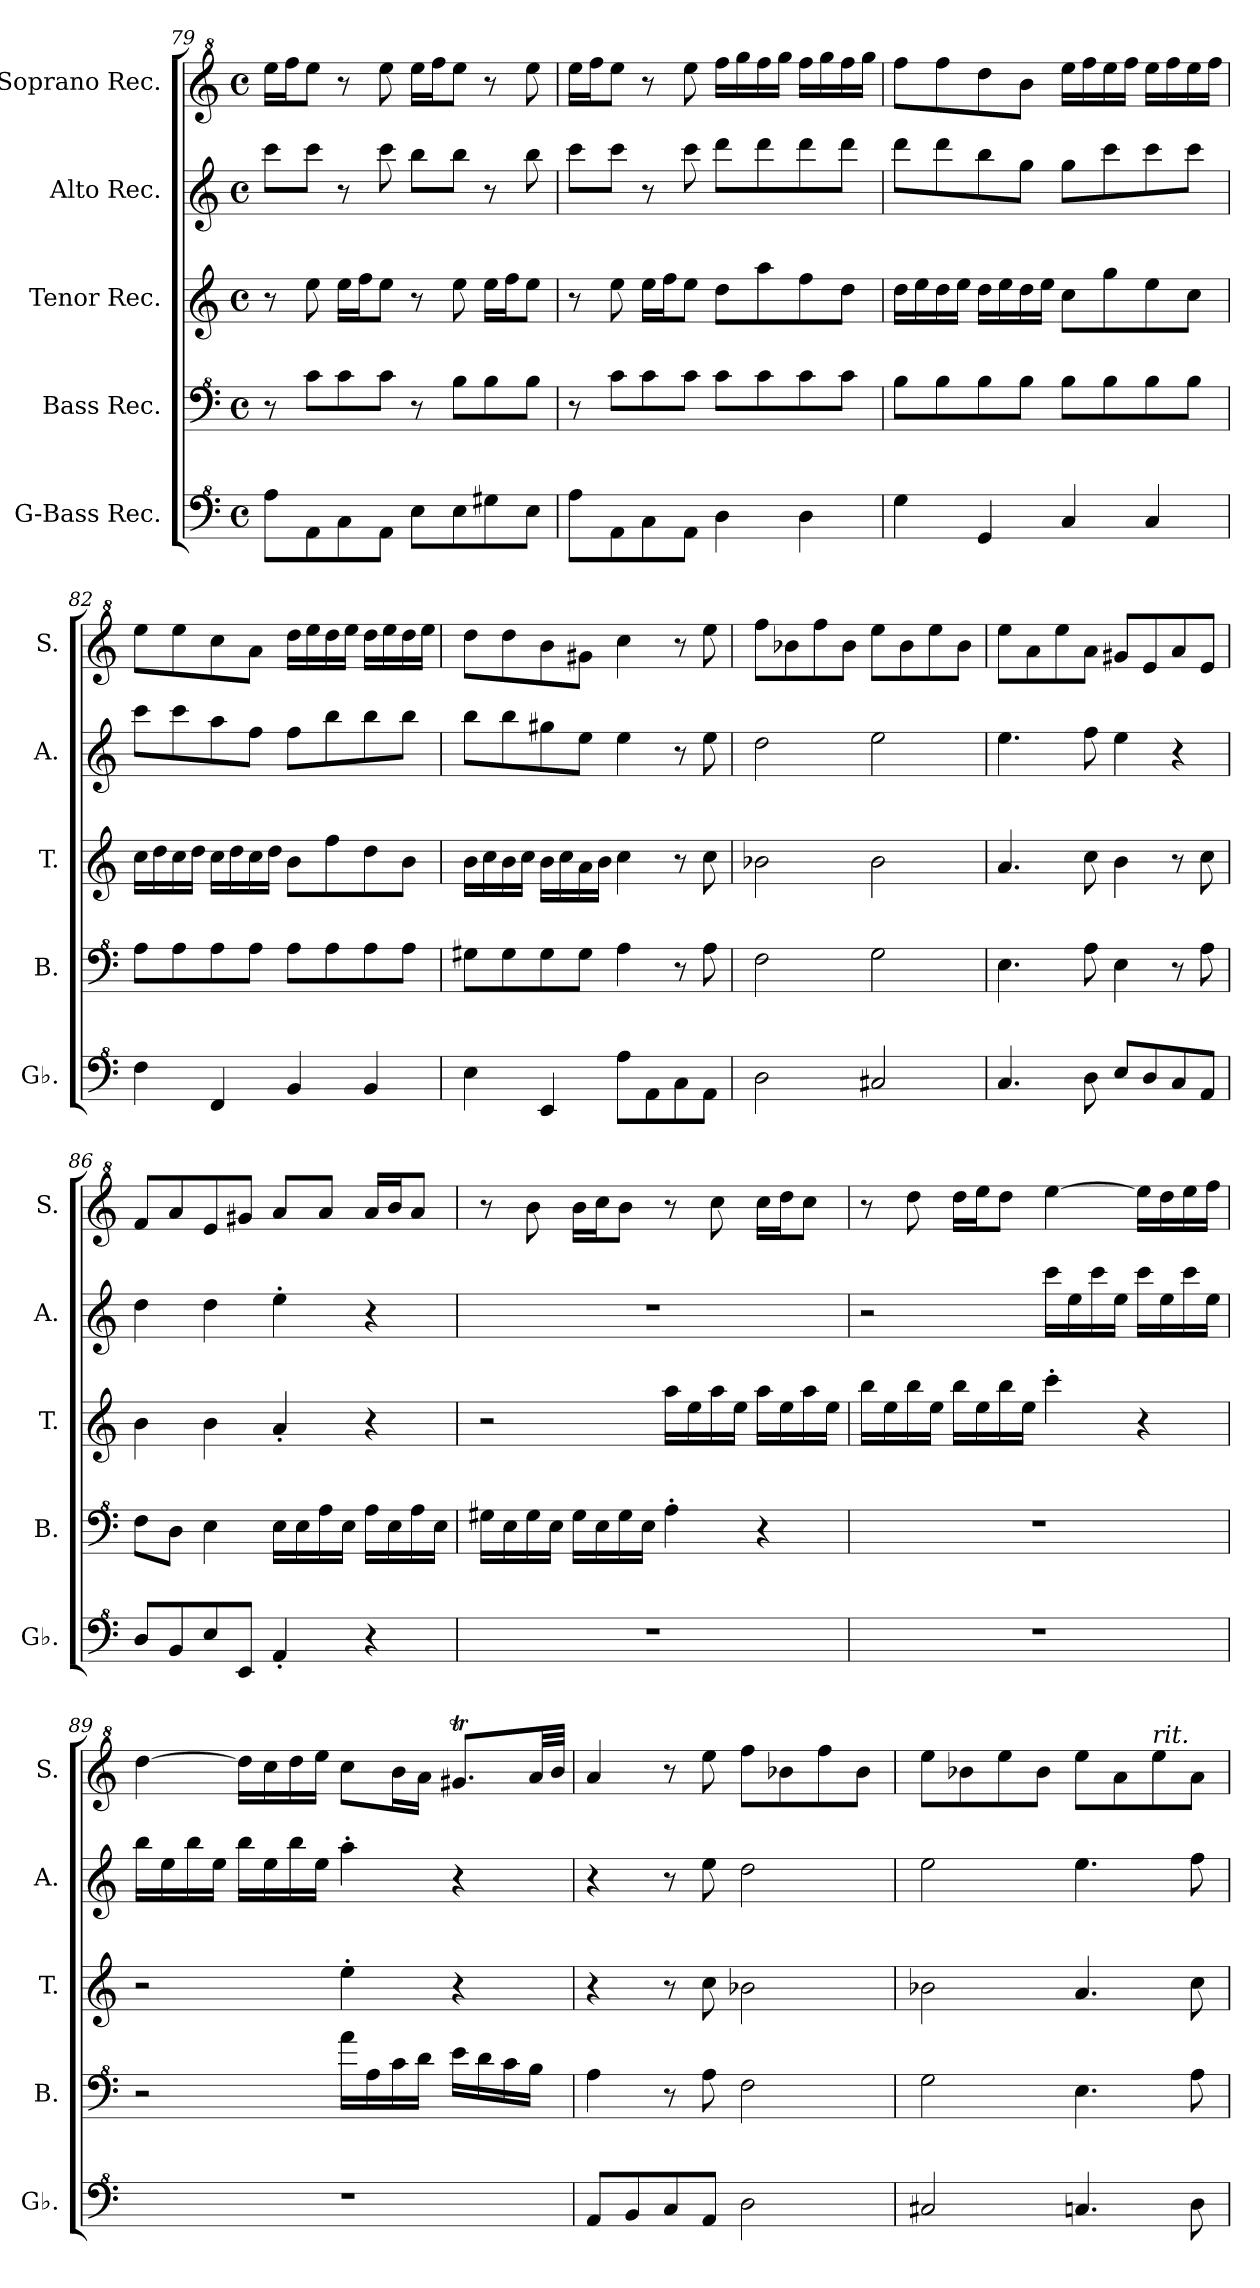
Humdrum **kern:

**kern	**kern	**kern	**kern	**kern
*part5	*part4	*part3	*part2	*part1
*staff5	*staff4	*staff3	*staff2	*staff1
*I"G-Bass Rec.	*I"Bass Rec.	*I"Tenor Rec.	*I"Alto Rec.	*I"Soprano Rec.
*I'Gb.	*I'B.	*I'T.	*I'A.	*I'S.
*clefF^4	*clefF^4	*clefG2	*clefG2	*clefG^2
*k[]	*k[]	*k[]	*k[]	*k[]
*M4/4	*M4/4	*M4/4	*M4/4	*M4/4
*met(c)	*met(c)	*met(c)	*met(c)	*met(c)
=79	=79	=79	=79	=79
8a\L	8r	8r	8ccc\L	16eee\LL
.	.	.	.	16fff\J
8A\	8cc\L	8ee\	8ccc\J	8eee\J
8c\	8cc\	16ee\LL	8r	8r
.	.	16ff\J	.	.
8A\J	8cc\J	8ee\J	8ccc\	8eee\
8e\L	8r	8r	8bb\L	16eee\LL
.	.	.	.	16fff\J
8e\	8b\L	8ee\	8bb\J	8eee\J
8g#X\	8b\	16ee\LL	8r	8r
.	.	16ff\J	.	.
8e\J	8b\J	8ee\J	8bb\	8eee\
!!LO:LB:g=z
=80	=80	=80	=80	=80
8a\L	8r	8r	8ccc\L	16eee\LL
.	.	.	.	16fff\J
8A\	8cc\L	8ee\	8ccc\J	8eee\J
8c\	8cc\	16ee\LL	8r	8r
.	.	16ff\J	.	.
8A\J	8cc\J	8ee\J	8ccc\	8eee\
4d\	8cc\L	8dd\L	8ddd\L	16fff\LL
.	.	.	.	16ggg\
.	8cc\	8aa\	8ddd\	16fff\
.	.	.	.	16ggg\JJ
4d\	8cc\	8ff\	8ddd\	16fff\LL
.	.	.	.	16ggg\
.	8cc\J	8dd\J	8ddd\J	16fff\
.	.	.	.	16ggg\JJ
=81	=81	=81	=81	=81
4g\	8b\L	16dd\LL	8ddd\L	8fff\L
.	.	16ee\	.	.
.	8b\	16dd\	8ddd\	8fff\
.	.	16ee\JJ	.	.
4G/	8b\	16dd\LL	8bb\	8ddd\
.	.	16ee\	.	.
.	8b\J	16dd\	8gg\J	8bb\J
.	.	16ee\JJ	.	.
4c/	8b\L	8cc\L	8gg\L	16eee\LL
.	.	.	.	16fff\
.	8b\	8gg\	8ccc\	16eee\
.	.	.	.	16fff\JJ
4c/	8b\	8ee\	8ccc\	16eee\LL
.	.	.	.	16fff\
.	8b\J	8cc\J	8ccc\J	16eee\
.	.	.	.	16fff\JJ
=82	=82	=82	=82	=82
4f\	8a\L	16cc\LL	8ccc\L	8eee\L
.	.	16dd\	.	.
.	8a\	16cc\	8ccc\	8eee\
.	.	16dd\JJ	.	.
4F/	8a\	16cc\LL	8aa\	8ccc\
.	.	16dd\	.	.
.	8a\J	16cc\	8ff\J	8aa\J
.	.	16dd\JJ	.	.
4B/	8a\L	8b\L	8ff\L	16ddd\LL
.	.	.	.	16eee\
.	8a\	8ff\	8bb\	16ddd\
.	.	.	.	16eee\JJ
4B/	8a\	8dd\	8bb\	16ddd\LL
.	.	.	.	16eee\
.	8a\J	8b\J	8bb\J	16ddd\
.	.	.	.	16eee\JJ
=83	=83	=83	=83	=83
4e\	8g#X\L	16b\LL	8bb\L	8ddd\L
.	.	16cc\	.	.
.	8g#\	16b\	8bb\	8ddd\
.	.	16cc\JJ	.	.
4E/	8g#\	16b\LL	8gg#X\	8bb\
.	.	16cc\	.	.
.	8g#\J	16a\	8ee\J	8gg#X\J
.	.	16b\JJ	.	.
8a\L	4a\	4cc\	4ee\	4ccc\
8A\	.	.	.	.
8c\	8r	8r	8r	8r
8A\J	8a\	8cc\	8ee\	8eee\
=84	=84	=84	=84	=84
2d\	2f\	2b-X\	2dd\	8fff\L
.	.	.	.	8bb-X\
.	.	.	.	8fff\
.	.	.	.	8bb-\J
2c#X/	2g\	2b-\	2ee\	8eee\L
.	.	.	.	8bb-\
.	.	.	.	8eee\
.	.	.	.	8bb-\J
!!LO:LB:g=z
=85	=85	=85	=85	=85
4.c/	4.e\	4.a/	4.ee\	8eee\L
.	.	.	.	8aa\
.	.	.	.	8eee\
8d\	8a\	8cc\	8ff\	8aa\J
8e/L	4e\	4b\	4ee\	8gg#X/L
8d/	.	.	.	8ee/
8c/	8r	8r	4r	8aa/
8A/J	8a\	8cc\	.	8ee/J
=86	=86	=86	=86	=86
8d/L	8f\L	4b\	4dd\	8ff/L
8B/	8d\J	.	.	8aa/
8e/	4e\	4b\	4dd\	8ee/
8E/J	.	.	.	8gg#X/J
4A'/	16e\LL	4a'/	4ee'\	8aa/L
.	16e\	.	.	.
.	16a\	.	.	8aa/J
.	16e\JJ	.	.	.
4r	16a\LL	4r	4r	16aa/LL
.	16e\	.	.	16bb/J
.	16a\	.	.	8aa/J
.	16e\JJ	.	.	.
=87	=87	=87	=87	=87
1r	16g#X\LL	2r	1r	8r
.	16e\	.	.	.
.	16g#\	.	.	8bb\
.	16e\JJ	.	.	.
.	16g#\LL	.	.	16bb\LL
.	16e\	.	.	16ccc\J
.	16g#\	.	.	8bb\J
.	16e\JJ	.	.	.
.	4a'\	16aa\LL	.	8r
.	.	16ee\	.	.
.	.	16aa\	.	8ccc\
.	.	16ee\JJ	.	.
.	4r	16aa\LL	.	16ccc\LL
.	.	16ee\	.	16ddd\J
.	.	16aa\	.	8ccc\J
.	.	16ee\JJ	.	.
=88	=88	=88	=88	=88
1r	1r	16bb\LL	2r	8r
.	.	16ee\	.	.
.	.	16bb\	.	8ddd\
.	.	16ee\JJ	.	.
.	.	16bb\LL	.	16ddd\LL
.	.	16ee\	.	16eee\J
.	.	16bb\	.	8ddd\J
.	.	16ee\JJ	.	.
.	.	4ccc'\	16ccc\LL	[4eee\
.	.	.	16ee\	.
.	.	.	16ccc\	.
.	.	.	16ee\JJ	.
.	.	4r	16ccc\LL	16eee\LL]
.	.	.	16ee\	16ddd\
.	.	.	16ccc\	16eee\
.	.	.	16ee\JJ	16fff\JJ
=89	=89	=89	=89	=89
1r	2r	2r	16bb\LL	[4ddd\
.	.	.	16ee\	.
.	.	.	16bb\	.
.	.	.	16ee\JJ	.
.	.	.	16bb\LL	16ddd\LL]
.	.	.	16ee\	16ccc\
.	.	.	16bb\	16ddd\
.	.	.	16ee\JJ	16eee\JJ
.	16aa\LL	4ee'\	4aa'\	8ccc\L
.	16a\	.	.	.
.	16cc\	.	.	16bb\L
.	16dd\JJ	.	.	16aa\JJ
.	16ee\LL	4r	4r	8.gg#Xt/L
.	16dd\	.	.	.
.	16cc\	.	.	.
.	16b\JJ	.	.	32aa/LL
.	.	.	.	32bb/JJJ
!!LO:LB:g=z
=90	=90	=90	=90	=90
8A/L	4a\	4r	4r	4aa/
8B/	.	.	.	.
8c/	8r	8r	8r	8r
8A/J	8a\	8cc\	8ee\	8eee\
2d\	2f\	2b-X\	2dd\	8fff\L
.	.	.	.	8bb-X\
.	.	.	.	8fff\
.	.	.	.	8bb-\J
=91	=91	=91	=91	=91
2c#X/	2g\	2b-X\	2ee\	8eee\L
.	.	.	.	8bb-X\
.	.	.	.	8eee\
.	.	.	.	8bb-\J
4.cn/	4.e\	4.a/	4.ee\	8eee\L
.	.	.	.	8aa\
!	!	!	!	!LO:TX:a:i:t=rit.
.	.	.	.	8eee\
8d\	8a\	8cc\	8ff\	8aa\J
=	=	=	=	=
*-	*-	*-	*-	*-
